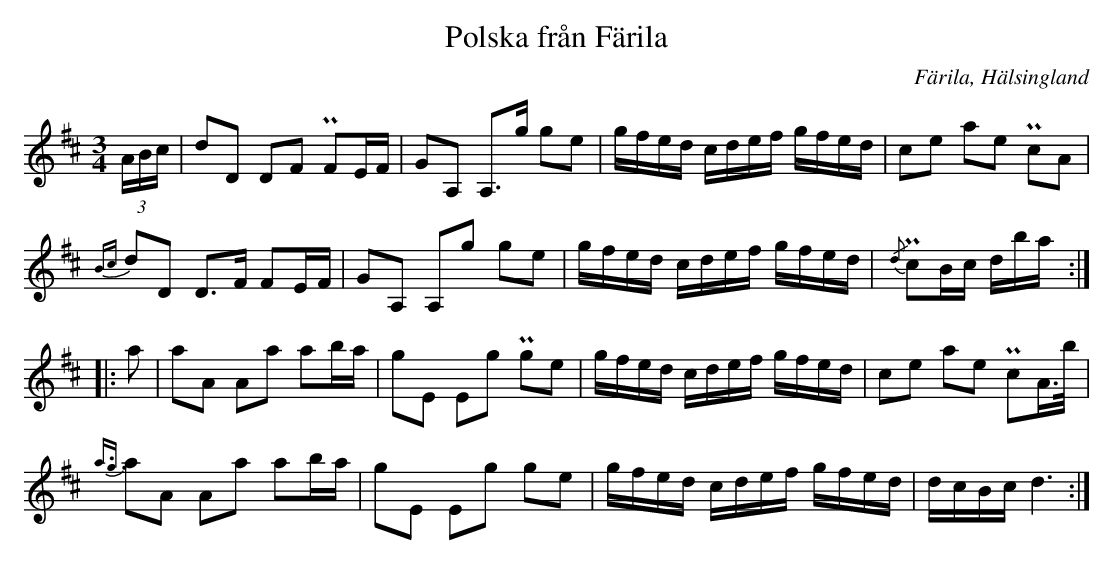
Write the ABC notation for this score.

X:1
T:Polska från Färila
O:Färila, Hälsingland
M:3/4
L:1/16
U:t=turn
K:D
(3ABc | d2D2 D2F2 PF2EF | G2A,2 A,2>g2 g2e2 | gfed cdef gfed | c2e2 a2e2 Pc2A2 |
{Bc}d2D2 D2>F2 F2EF | G2A,2 A,2g2 g2e2 | gfed cdef gfed | {/d}Pc2Bc dba ::
a2 | a2A2 A2a2 a2ba | g2E2 E2g2 Pg2e2 | gfed cdef gfed | c2e2 a2e2 Pc2A3/2b1/2 |
{a3/2g3/2}a2A2 A2a2 a2ba | g2E2 E2g2 g2e2 | gfed cdef gfed | dcBc d6 :|
